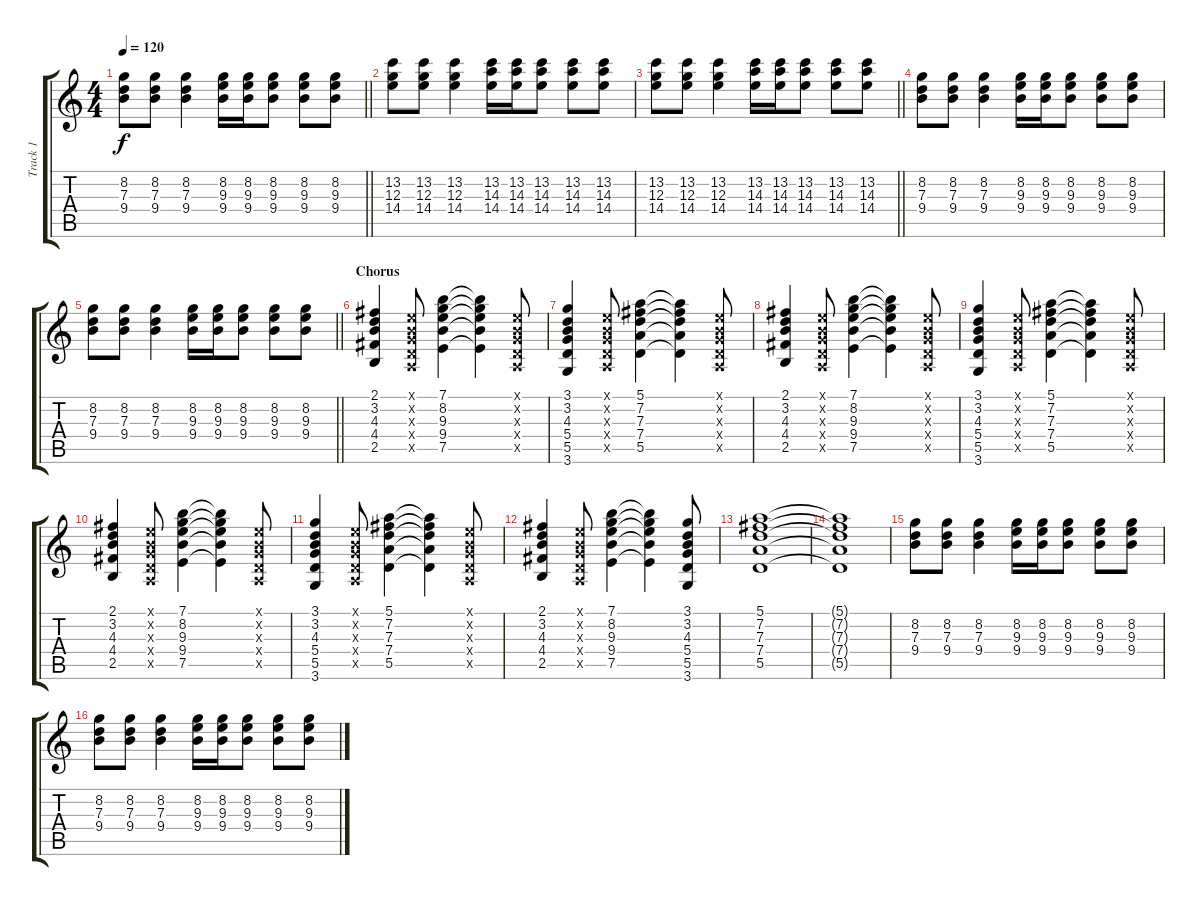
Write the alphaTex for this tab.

\track ("Track 1" "Track 1") {instrument distortionguitar}
\staff {score tabs}
\tuning (E4 B3 G3 D3 A2 E2) {hide}
\ts (4 4)
\tempo 120
\clef g2
\barLineRight lightlight
\ks c
(8.2 7.3 9.4).8{dy f} (8.2 7.3 9.4).8 (8.2 7.3 9.4).4 (8.2 9.3 9.4).16 (8.2 9.3 9.4).16 (8.2 9.3 9.4).8 (8.2 9.3 9.4).8 (8.2 9.3 9.4).8 |
(13.2 12.3 14.4).8 (13.2 12.3 14.4).8 (13.2 12.3 14.4).4 (13.2 14.3 14.4).16 (13.2 14.3 14.4).16 (13.2 14.3 14.4).8 (13.2 14.3 14.4).8 (13.2 14.3 14.4).8 |
\barLineRight lightlight
(13.2 12.3 14.4).8 (13.2 12.3 14.4).8 (13.2 12.3 14.4).4 (13.2 14.3 14.4).16 (13.2 14.3 14.4).16 (13.2 14.3 14.4).8 (13.2 14.3 14.4).8 (13.2 14.3 14.4).8 |
(8.2 7.3 9.4).8 (8.2 7.3 9.4).8 (8.2 7.3 9.4).4 (8.2 9.3 9.4).16 (8.2 9.3 9.4).16 (8.2 9.3 9.4).8 (8.2 9.3 9.4).8 (8.2 9.3 9.4).8 |
\barLineRight lightlight
(8.2 7.3 9.4).8 (8.2 7.3 9.4).8 (8.2 7.3 9.4).4 (8.2 9.3 9.4).16 (8.2 9.3 9.4).16 (8.2 9.3 9.4).8 (8.2 9.3 9.4).8 (8.2 9.3 9.4).8 |
\section ("" "Chorus")
(2.1 3.2 4.3 4.4 2.5).4 (0.1{x} 0.2{x} 0.3{x} 0.4{x} 0.5{x}).8 (7.1 8.2 9.3 9.4 7.5).4 (7.1{t} 8.2{t} 9.3{t} 9.4{t} 7.5{t}).4 (0.1{x} 0.2{x} 0.3{x} 0.4{x} 0.5{x}).8 |
(3.1 3.2 4.3 5.4 5.5 3.6).4 (0.1{x} 0.2{x} 0.3{x} 0.4{x} 0.5{x}).8 (5.1 7.2 7.3 7.4 5.5).4 (5.1{t} 7.2{t} 7.3{t} 7.4{t} 5.5{t}).4 (0.1{x} 0.2{x} 0.3{x} 0.4{x} 0.5{x}).8 |
(2.1 3.2 4.3 4.4 2.5).4 (0.1{x} 0.2{x} 0.3{x} 0.4{x} 0.5{x}).8 (7.1 8.2 9.3 9.4 7.5).4 (7.1{t} 8.2{t} 9.3{t} 9.4{t} 7.5{t}).4 (0.1{x} 0.2{x} 0.3{x} 0.4{x} 0.5{x}).8 |
(3.1 3.2 4.3 5.4 5.5 3.6).4 (0.1{x} 0.2{x} 0.3{x} 0.4{x} 0.5{x}).8 (5.1 7.2 7.3 7.4 5.5).4 (5.1{t} 7.2{t} 7.3{t} 7.4{t} 5.5{t}).4 (0.1{x} 0.2{x} 0.3{x} 0.4{x} 0.5{x}).8 |
(2.1 3.2 4.3 4.4 2.5).4 (0.1{x} 0.2{x} 0.3{x} 0.4{x} 0.5{x}).8 (7.1 8.2 9.3 9.4 7.5).4 (7.1{t} 8.2{t} 9.3{t} 9.4{t} 7.5{t}).4 (0.1{x} 0.2{x} 0.3{x} 0.4{x} 0.5{x}).8 |
(3.1 3.2 4.3 5.4 5.5 3.6).4 (0.1{x} 0.2{x} 0.3{x} 0.4{x} 0.5{x}).8 (5.1 7.2 7.3 7.4 5.5).4 (5.1{t} 7.2{t} 7.3{t} 7.4{t} 5.5{t}).4 (0.1{x} 0.2{x} 0.3{x} 0.4{x} 0.5{x}).8 |
(2.1 3.2 4.3 4.4 2.5).4 (0.1{x} 0.2{x} 0.3{x} 0.4{x} 0.5{x}).8 (7.1 8.2 9.3 9.4 7.5).4 (7.1{t} 8.2{t} 9.3{t} 9.4{t} 7.5{t}).4 (3.1 3.2 4.3 5.4 5.5 3.6).8 |
(5.1 7.2 7.3 7.4 5.5).1 |
(5.1{t} 7.2{t} 7.3{t} 7.4{t} 5.5{t}).1 |
(8.2 7.3 9.4).8 (8.2 7.3 9.4).8 (8.2 7.3 9.4).4 (8.2 9.3 9.4).16 (8.2 9.3 9.4).16 (8.2 9.3 9.4).8 (8.2 9.3 9.4).8 (8.2 9.3 9.4).8 |
(8.2 7.3 9.4).8 (8.2 7.3 9.4).8 (8.2 7.3 9.4).4 (8.2 9.3 9.4).16 (8.2 9.3 9.4).16 (8.2 9.3 9.4).8 (8.2 9.3 9.4).8 (8.2 9.3 9.4).8
